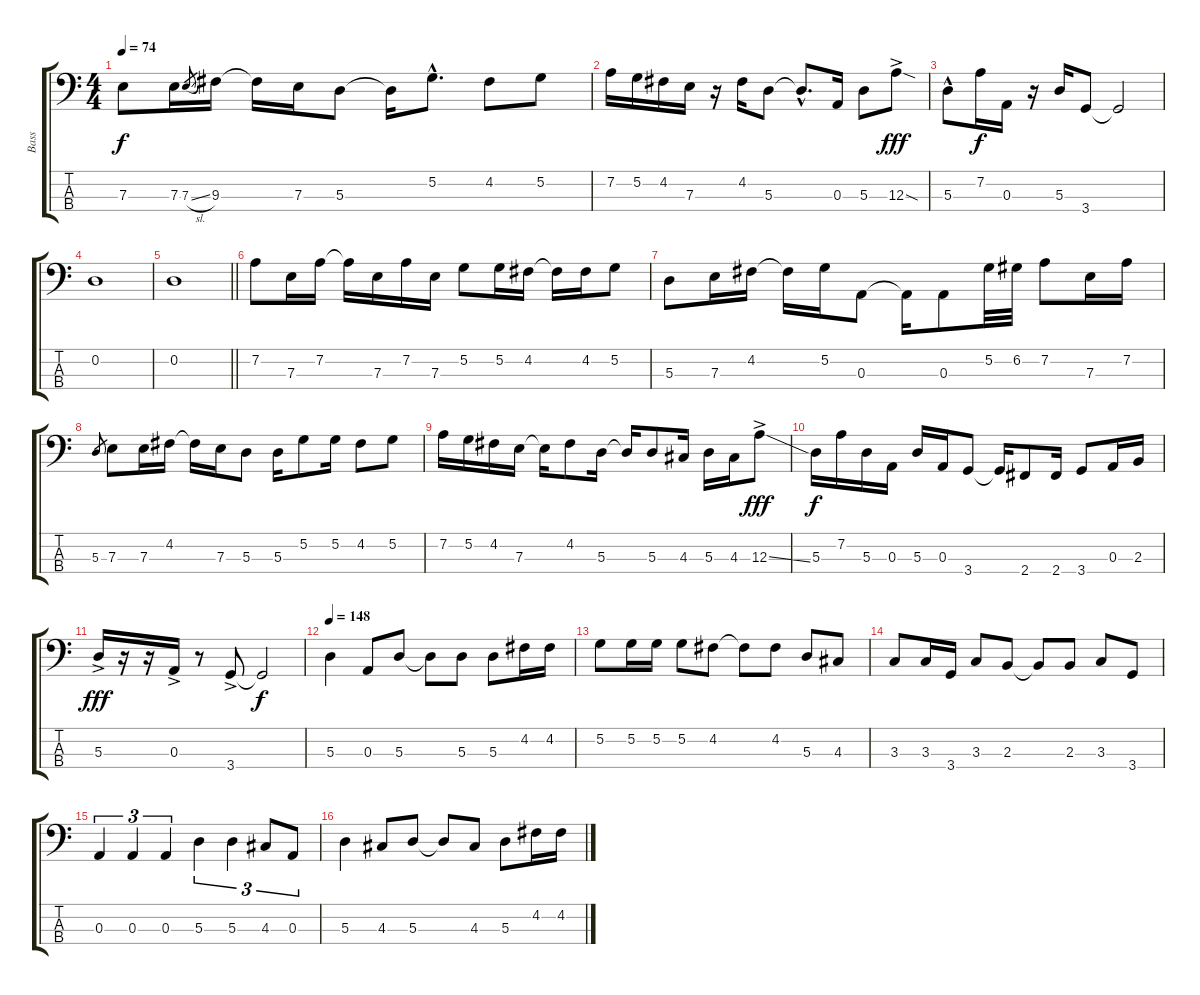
\track ("Bass" "Bass") {instrument electricbassfinger}
\staff {score tabs}
\tuning (G2 D2 A1 E1) {hide}
\ts (4 4)
\tempo 74
\clef f4
\ks c
7.3.8{dy f} 7.3.16 7.3{sl}.8{gr} 9.3.16 9.3{t}.16 7.3.16 5.3.8 5.3{t}.16 5.2{hac}.8{d} 4.2.8 5.2.8 |
7.2.16{instrument electricbassfinger} 5.2.16 4.2.16 7.3.16 r.16 4.2.16 5.3.8 5.3{hac t}.8{d} 0.3.16 5.3.8 12.3{sod ac}.8{dy fff} |
5.3{hac}.8 7.2.16{dy f} 0.3.16 r.16 5.3.16 3.4.8 3.4{t}.2 |
0.2.1{instrument synthbass2} |
\barLineRight lightlight
0.2.1 |
7.2.8 7.3.16 7.2.16 7.2{t}.16 7.3.16 7.2.16 7.3.16 5.2.8 5.2.16 4.2.16 4.2{t}.16 4.2.16 5.2.8 |
5.3.8 7.3.16 4.2.16 4.2{t}.16 5.2.16 0.3.8 0.3{t}.16 0.3.8 5.2.32 6.2.32 7.2.8 7.3.16 7.2.16 |
5.3.8{gr} 7.3.8 7.3.16 4.2.16 4.2{t}.16 7.3.16 5.3.8 5.3.16 5.2.8 5.2.16 4.2.8 5.2.8 |
7.2.16 5.2.16 4.2.16 7.3.16 7.3{t}.16 4.2.8 5.3.16 5.3{t}.16 5.3.8 4.3.16 5.3.16 4.3.16 12.3{ss ac}.8{dy fff} |
5.3.16{dy f} 7.2.16 5.3.16 0.3.16 5.3.16 0.3.16 3.4.8 3.4{t}.16 2.4.8 2.4.16 3.4.8 0.3.16 2.3.16 |
5.3{ac}.16{dy fff} r.16 r.16 0.3{ac}.16 r.8 3.4{ac}.8 3.4{t}.2{dy f} |
\tempo 148
5.3.4 0.3.8 5.3.8 5.3{t}.8 5.3.8 5.3.8 4.2.16 4.2.16 |
5.2.8 5.2.16 5.2.16 5.2.8 4.2.8 4.2{t}.8 4.2.8 5.3.8 4.3.8 |
3.3.8 3.3.16 3.4.16 3.3.8 2.3.8 2.3{t}.8 2.3.8 3.3.8 3.4.8 |
0.3.4{tu (3 2)} 0.3.4{tu (3 2)} 0.3.4{tu (3 2)} 5.3.4{tu (3 2)} 5.3.4{tu (3 2)} 4.3.8{tu (3 2)} 0.3.8{tu (3 2)} |
5.3.4 4.3.8 5.3.8 5.3{t}.8 4.3.8 5.3.8 4.2.16 4.2.16
